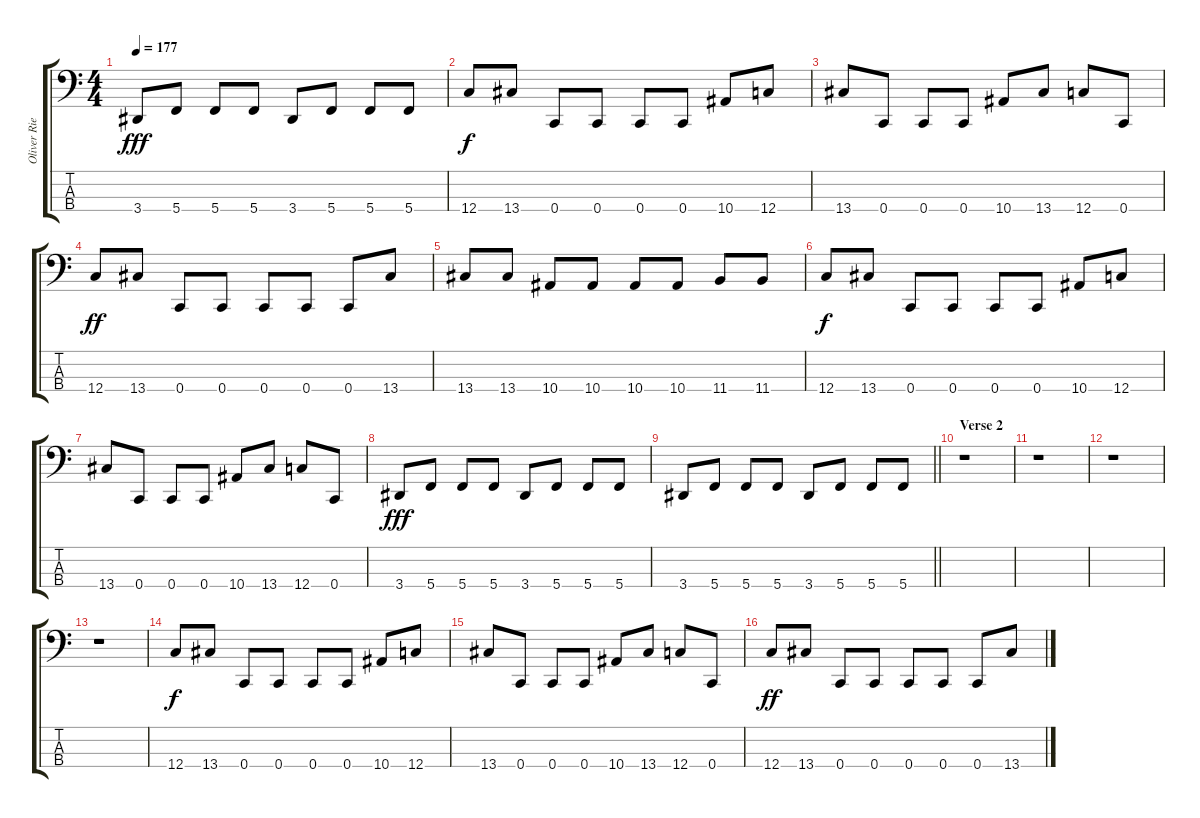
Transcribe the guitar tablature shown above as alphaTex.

\track ("Oliver Riedel [bass]" "Oliver Rie") {instrument electricbassfinger}
\staff {score tabs}
\tuning (F2 C2 G1 C1) {hide}
\ts (4 4)
\tempo 177
\clef f4
\ks c
3.4.8{dy fff} 5.4.8 5.4.8 5.4.8 3.4.8 5.4.8 5.4.8 5.4.8 |
12.4.8{dy f} 13.4.8 0.4.8 0.4.8 0.4.8 0.4.8 10.4.8 12.4.8 |
13.4.8 0.4.8 0.4.8 0.4.8 10.4.8 13.4.8 12.4.8 0.4.8 |
12.4.8{dy ff} 13.4.8 0.4.8 0.4.8 0.4.8 0.4.8 0.4.8 13.4.8 |
13.4.8 13.4.8 10.4.8 10.4.8 10.4.8 10.4.8 11.4.8 11.4.8 |
12.4.8{dy f} 13.4.8 0.4.8 0.4.8 0.4.8 0.4.8 10.4.8 12.4.8 |
13.4.8 0.4.8 0.4.8 0.4.8 10.4.8 13.4.8 12.4.8 0.4.8 |
3.4.8{dy fff} 5.4.8 5.4.8 5.4.8 3.4.8 5.4.8 5.4.8 5.4.8 |
\barLineRight lightlight
3.4.8 5.4.8 5.4.8 5.4.8 3.4.8 5.4.8 5.4.8 5.4.8 |
\section ("" "Verse 2")
r.1 |
r.1 |
r.1 |
r.1 |
12.4.8{dy f} 13.4.8 0.4.8 0.4.8 0.4.8 0.4.8 10.4.8 12.4.8 |
13.4.8 0.4.8 0.4.8 0.4.8 10.4.8 13.4.8 12.4.8 0.4.8 |
12.4.8{dy ff} 13.4.8 0.4.8 0.4.8 0.4.8 0.4.8 0.4.8 13.4.8
